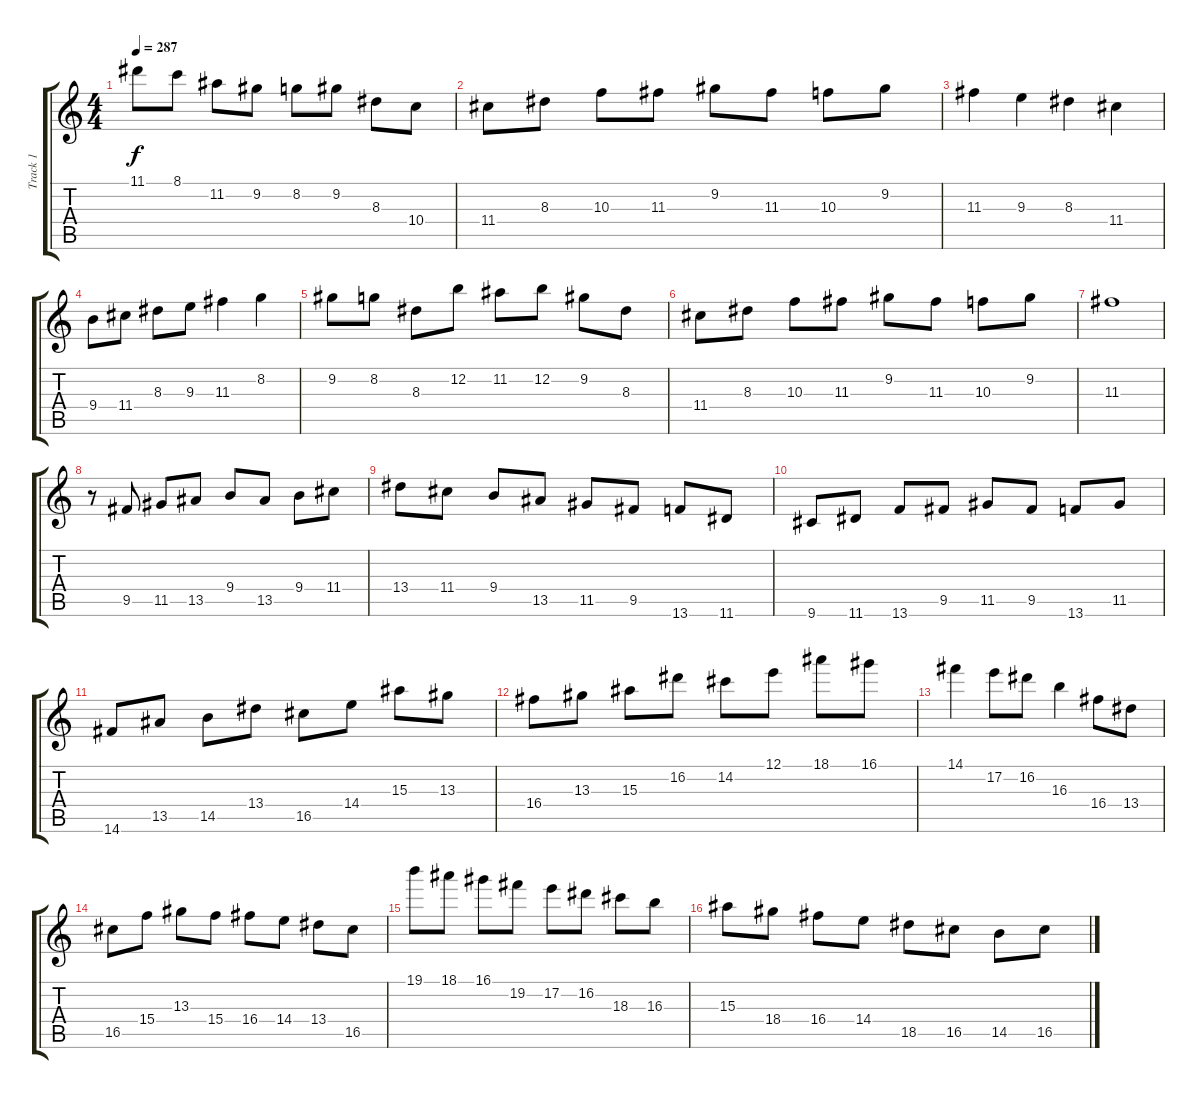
\track ("Track 1" "Track 1") {instrument overdrivenguitar}
\staff {score tabs}
\tuning (E4 B3 G3 D3 A2 E2) {hide}
\ts (4 4)
\tempo 287
\clef g2
\ks c
11.1.8{dy f} 8.1.8 11.2.8 9.2.8 8.2.8 9.2.8 8.3.8 10.4.8 |
11.4.8 8.3.8 10.3.8 11.3.8 9.2.8 11.3.8 10.3.8 9.2.8 |
11.3.4 9.3.4 8.3.4 11.4.4 |
9.4.8 11.4.8 8.3.8 9.3.8 11.3.4 8.2.4 |
9.2.8 8.2.8 8.3.8 12.2.8 11.2.8 12.2.8 9.2.8 8.3.8 |
11.4.8 8.3.8 10.3.8 11.3.8 9.2.8 11.3.8 10.3.8 9.2.8 |
11.3.1 |
r.8 9.5.8 11.5.8 13.5.8 9.4.8 13.5.8 9.4.8 11.4.8 |
13.4.8 11.4.8 9.4.8 13.5.8 11.5.8 9.5.8 13.6.8 11.6.8 |
9.6.8 11.6.8 13.6.8 9.5.8 11.5.8 9.5.8 13.6.8 11.5.8 |
14.6.8 13.5.8 14.5.8 13.4.8 16.5.8 14.4.8 15.3.8 13.3.8 |
16.4.8 13.3.8 15.3.8 16.2.8 14.2.8 12.1.8 18.1.8 16.1.8 |
14.1.4 17.2.8 16.2.8 16.3.4 16.4.8 13.4.8 |
16.5.8 15.4.8 13.3.8 15.4.8 16.4.8 14.4.8 13.4.8 16.5.8 |
19.1.8 18.1.8 16.1.8 19.2.8 17.2.8 16.2.8 18.3.8 16.3.8 |
15.3.8 18.4.8 16.4.8 14.4.8 18.5.8 16.5.8 14.5.8 16.5.8
